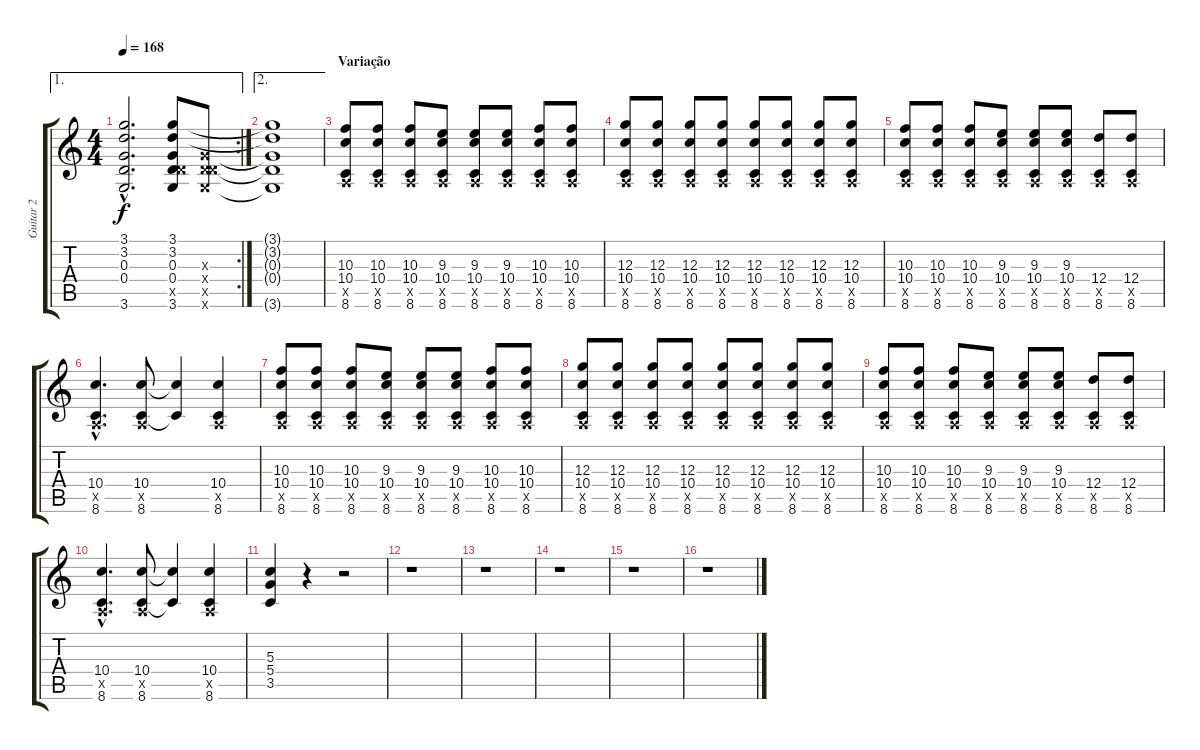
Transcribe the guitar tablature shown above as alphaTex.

\track ("Guitar 2" "Guitar 2") {instrument overdrivenguitar}
\staff {score tabs}
\tuning (E4 B3 G3 D3 A2 E2) {hide}
\ae 1
\rc 2
\ts (4 4)
\tempo 168
\clef g2
\ks c
(3.1{hac t} 3.2{hac t} 0.3{hac t} 0.4{hac t} 3.6{hac t}).2{d dy f} (3.1 3.2 0.3 0.4 5.5{x} 3.6).8 (0.3{x} 0.4{x} 5.5{x} 3.6{x}).8 |
\ae 2
(3.1{t} 3.2{t} 0.3{t} 0.4{t} 3.6{t}).1 |
\section ("" "Variação")
(10.3 10.4 0.5{x} 8.6).8{volume 16} (10.3 10.4 0.5{x} 8.6).8 (10.3 10.4 0.5{x} 8.6).8 (9.3 10.4 0.5{x} 8.6).8 (9.3 10.4 0.5{x} 8.6).8 (9.3 10.4 0.5{x} 8.6).8 (10.3 10.4 0.5{x} 8.6).8 (10.3 10.4 0.5{x} 8.6).8 |
(12.3 10.4 0.5{x} 8.6).8 (12.3 10.4 0.5{x} 8.6).8 (12.3 10.4 0.5{x} 8.6).8 (12.3 10.4 0.5{x} 8.6).8 (12.3 10.4 0.5{x} 8.6).8 (12.3 10.4 0.5{x} 8.6).8 (12.3 10.4 0.5{x} 8.6).8 (12.3 10.4 0.5{x} 8.6).8 |
(10.3 10.4 0.5{x} 8.6).8 (10.3 10.4 0.5{x} 8.6).8 (10.3 10.4 0.5{x} 8.6).8 (9.3 10.4 0.5{x} 8.6).8 (9.3 10.4 0.5{x} 8.6).8 (9.3 10.4 0.5{x} 8.6).8 (12.4 0.5{x} 8.6).8 (12.4 0.5{x} 8.6).8 |
(10.4{hac} 0.5{hac x} 8.6{hac}).4{d} (10.4 0.5{x} 8.6).8 (10.4{t} 8.6{t}).4 (10.4 0.5{x} 8.6).4 |
(10.3 10.4 0.5{x} 8.6).8 (10.3 10.4 0.5{x} 8.6).8 (10.3 10.4 0.5{x} 8.6).8 (9.3 10.4 0.5{x} 8.6).8 (9.3 10.4 0.5{x} 8.6).8 (9.3 10.4 0.5{x} 8.6).8 (10.3 10.4 0.5{x} 8.6).8 (10.3 10.4 0.5{x} 8.6).8 |
(12.3 10.4 0.5{x} 8.6).8 (12.3 10.4 0.5{x} 8.6).8 (12.3 10.4 0.5{x} 8.6).8 (12.3 10.4 0.5{x} 8.6).8 (12.3 10.4 0.5{x} 8.6).8 (12.3 10.4 0.5{x} 8.6).8 (12.3 10.4 0.5{x} 8.6).8 (12.3 10.4 0.5{x} 8.6).8 |
(10.3 10.4 0.5{x} 8.6).8 (10.3 10.4 0.5{x} 8.6).8 (10.3 10.4 0.5{x} 8.6).8 (9.3 10.4 0.5{x} 8.6).8 (9.3 10.4 0.5{x} 8.6).8 (9.3 10.4 0.5{x} 8.6).8 (12.4 0.5{x} 8.6).8 (12.4 0.5{x} 8.6).8 |
(10.4{hac} 0.5{hac x} 8.6{hac}).4{d} (10.4 0.5{x} 8.6).8 (10.4{t} 8.6{t}).4 (10.4 0.5{x} 8.6).4 |
(5.3 5.4 3.5).4{volume 13} r.4 r.2 |
r.1 |
r.1 |
r.1 |
r.1 |
r.1
